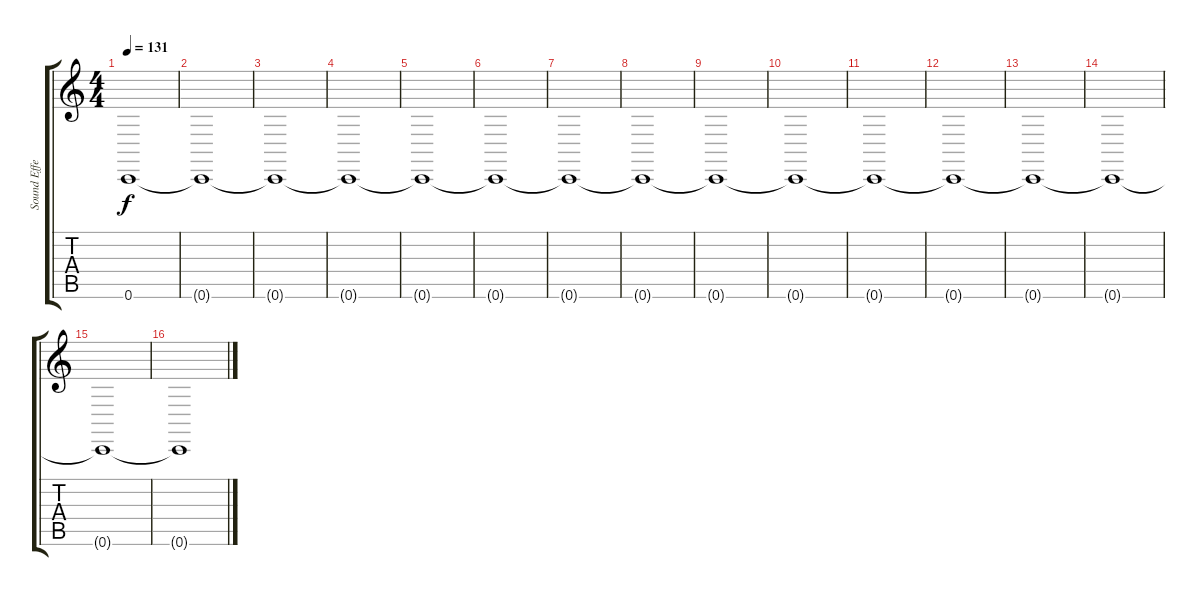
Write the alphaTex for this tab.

\track ("Sound Effects" "Sound Effe") {instrument fx6goblins}
\staff {score tabs}
\tuning (D4 A3 F3 C3 G2 C2) {hide}
\ts (4 4)
\tempo 131
\clef g2
\ks c
0.6.1{dy f instrument fx6goblins} |
0.6{t}.1 |
0.6{t}.1 |
0.6{t}.1 |
0.6{t}.1 |
0.6{t}.1 |
0.6{t}.1 |
0.6{t}.1 |
0.6{t}.1 |
0.6{t}.1 |
0.6{t}.1 |
0.6{t}.1 |
0.6{t}.1 |
0.6{t}.1 |
0.6{t}.1 |
0.6{t}.1
